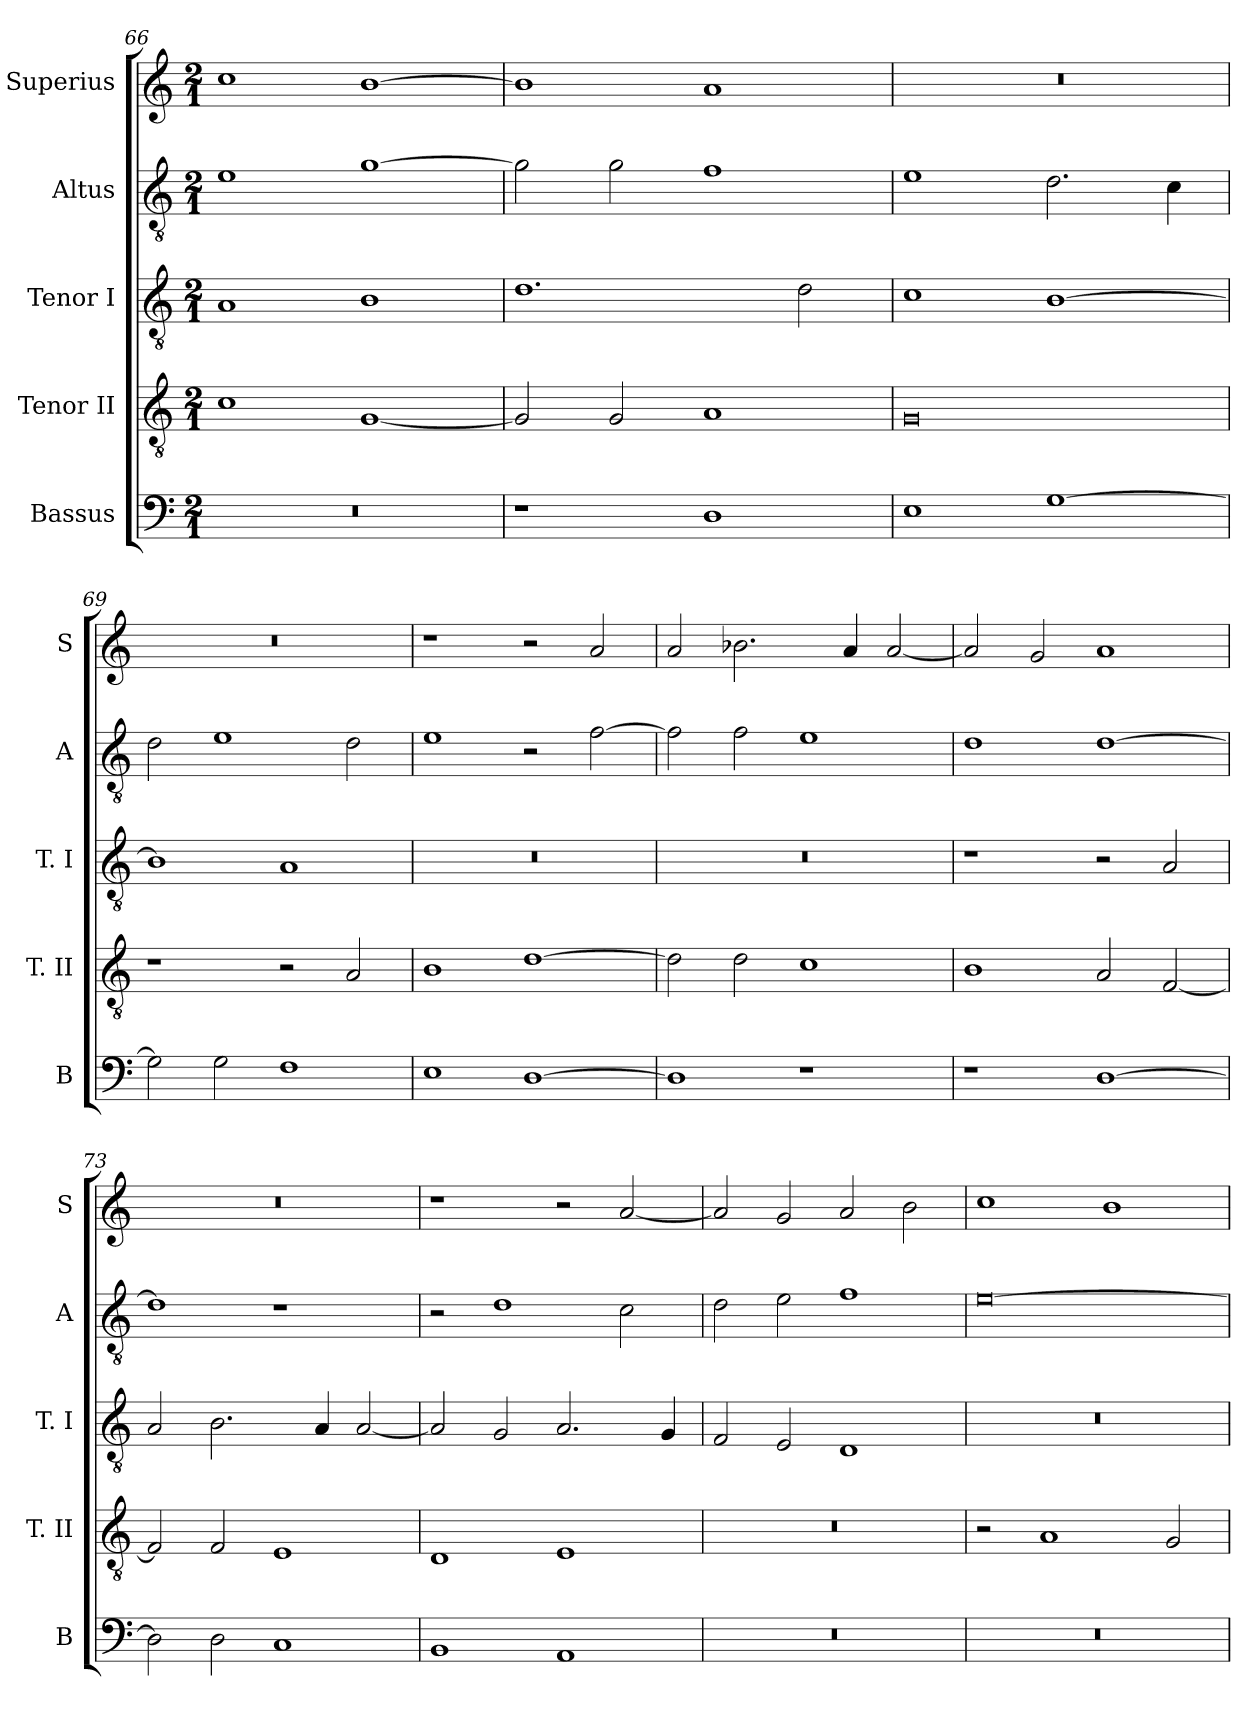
**kern	**kern	**kern	**kern	**kern
*part5	*part4	*part3	*part2	*part1
*staff5	*staff4	*staff3	*staff2	*staff1
*I"Bassus	*I"Tenor II	*I"Tenor I	*I"Altus	*I"Superius
*I'B	*I'T. II	*I'T. I	*I'A	*I'S
*clefF4	*clefGv2	*clefGv2	*clefGv2	*clefG2
*k[]	*k[]	*k[]	*k[]	*k[]
*C:	*C:	*C:	*C:	*C:
*M2/1	*M2/1	*M2/1	*M2/1	*M2/1
=66	=66	=66	=66	=66
0r	1c	1A	1e	1cc
.	[1G	1B	[1g	[1b
=67	=67	=67	=67	=67
1r	2G]	1.d	2g]	1b]
.	2G	.	2g	.
1D	1A	.	1f	1a
.	.	2d	.	.
=68	=68	=68	=68	=68
1E	0G	1c	1e	0r
[1G	.	[1B	2.d	.
.	.	.	4c	.
=69	=69	=69	=69	=69
2G]	1r	1B]	2d	0r
2G	.	.	1e	.
1F	2r	1A	.	.
.	2A	.	2d	.
=70	=70	=70	=70	=70
1E	1B	0r	1e	1r
[1D	[1d	.	2r	2r
.	.	.	[2f	2a
=71	=71	=71	=71	=71
1D]	2d]	0r	2f]	2a
.	2d	.	2f	2.b-X
1r	1c	.	1e	.
.	.	.	.	4a
.	.	.	.	[2a
=72	=72	=72	=72	=72
1r	1B	1r	1d	2a]
.	.	.	.	2g
[1D	2A	2r	[1d	1a
.	[2F	2A	.	.
=73	=73	=73	=73	=73
2D]	2F]	2A	1d]	0r
2D	2F	2.B	.	.
1C	1E	.	1r	.
.	.	4A	.	.
.	.	[2A	.	.
=74	=74	=74	=74	=74
1BB	1D	2A]	2r	1r
.	.	2G	1d	.
1AA	1E	2.A	.	2r
.	.	.	2c	[2a
.	.	4G	.	.
=75	=75	=75	=75	=75
0r	0r	2F	2d	2a]
.	.	2E	2e	2g
.	.	1D	1f	2a
.	.	.	.	2b
=76	=76	=76	=76	=76
0r	2r	0r	[0e	1cc
.	1A	.	.	.
.	.	.	.	1b
.	2G	.	.	.
=	=	=	=	=
*-	*-	*-	*-	*-
